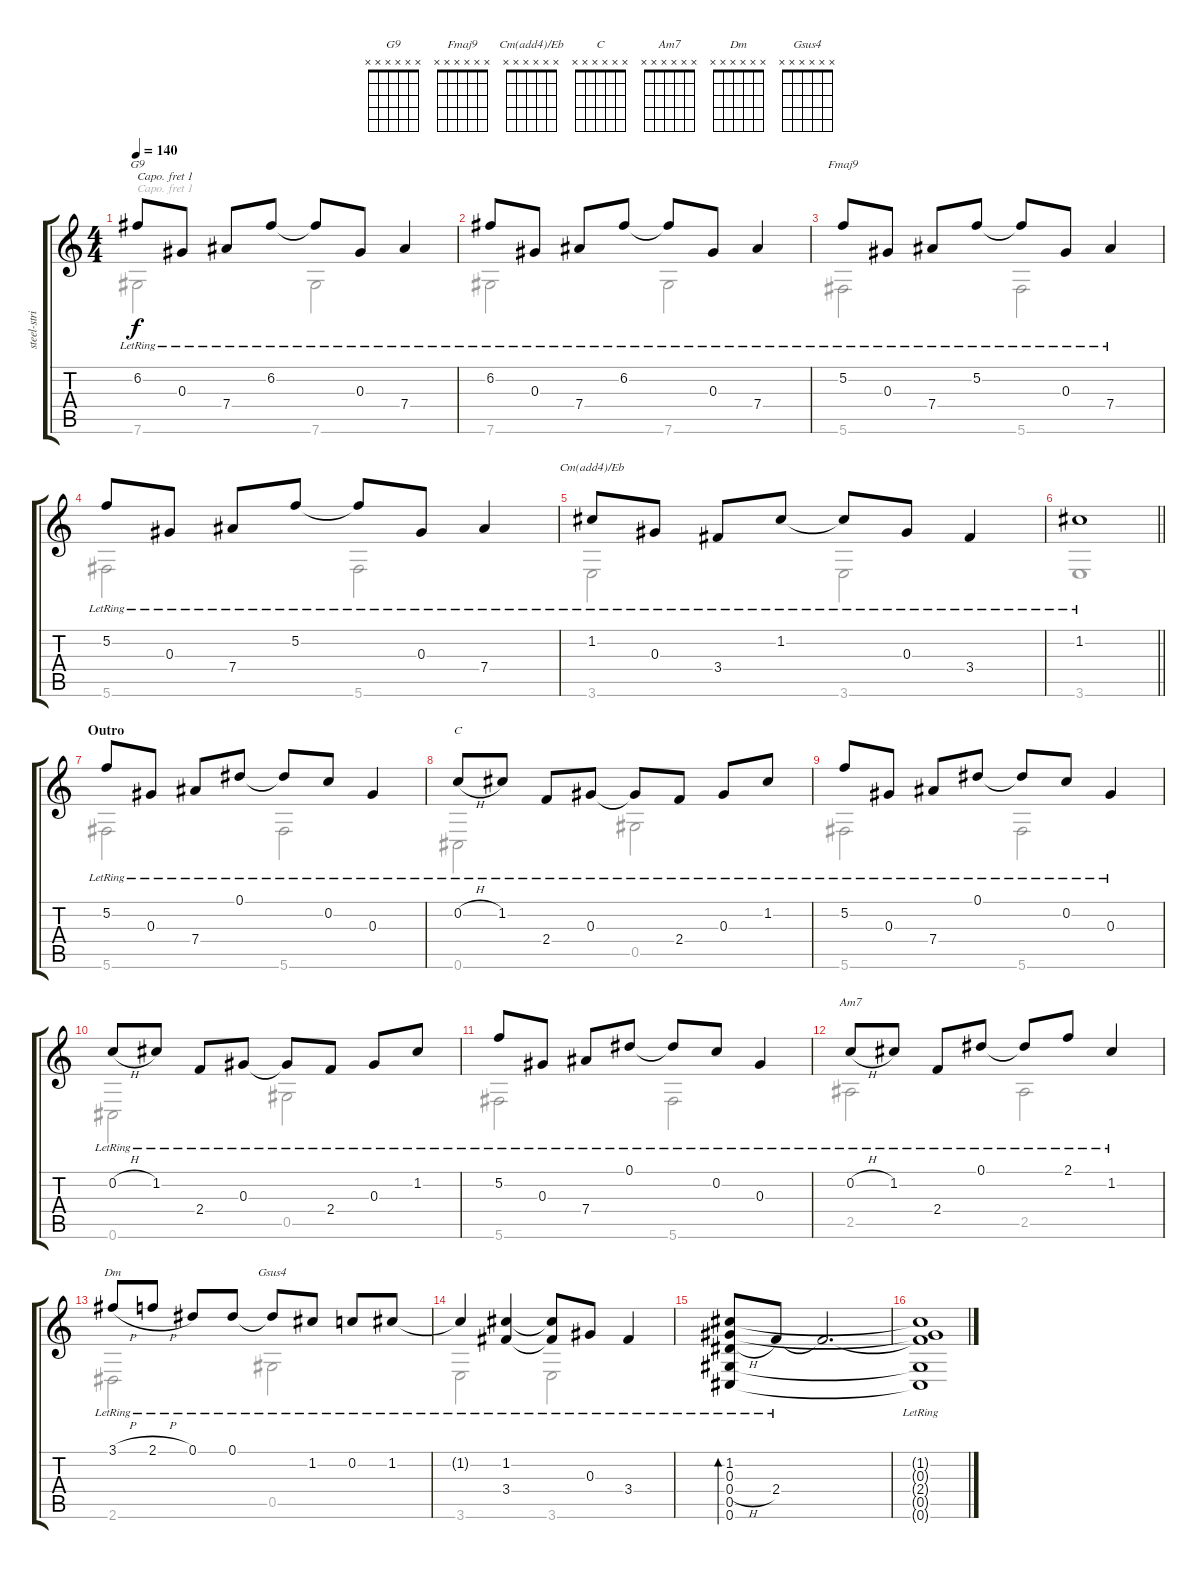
\track ("steel-stringed acoustic" "steel-stri") {instrument acousticguitarsteel}
\staff {score tabs}
\capo 1
\tuning (D4 B3 G3 D3 G2 C2) {hide}
\chord ("G9" x x x x x x)
\chord ("Fmaj9" x x x x x x)
\chord ("Cm(add4)/Eb" x x x x x x)
\chord ("C" x x x x x x)
\chord ("Am7" x x x x x x)
\chord ("Dm" x x x x x x)
\chord ("Gsus4" x x x x x x)
\voice
\ts (4 4)
\tempo 140
\clef g2
\ks c
6.2{lr}.8{ch "G9" dy f} 0.3{lr}.8 7.4{lr}.8 6.2{lr}.8 6.2{lr t}.8 0.3{lr}.8 7.4{lr}.4 |
6.2{lr}.8 0.3{lr}.8 7.4{lr}.8 6.2{lr}.8 6.2{lr t}.8 0.3{lr}.8 7.4{lr}.4 |
5.2{lr}.8{ch "Fmaj9"} 0.3{lr}.8 7.4{lr}.8 5.2{lr}.8 5.2{lr t}.8 0.3{lr}.8 7.4{lr}.4 |
5.2{lr}.8 0.3{lr}.8 7.4{lr}.8 5.2{lr}.8 5.2{lr t}.8 0.3{lr}.8 7.4{lr}.4 |
1.2{lr}.8{ch "Cm(add4)/Eb"} 0.3{lr}.8 3.4{lr}.8 1.2{lr}.8 1.2{lr t}.8 0.3{lr}.8 3.4{lr}.4 |
\barLineRight lightlight
1.2{lr}.1 |
\section ("" "Outro")
5.2{lr}.8 0.3{lr}.8 7.4{lr}.8 0.1{lr}.8 0.1{lr t}.8 0.2{lr}.8 0.3{lr}.4 |
0.2{h lr}.8{ch "C"} 1.2{lr}.8 2.4{lr}.8 0.3{lr}.8 0.3{lr t}.8 2.4{lr}.8 0.3{lr}.8 1.2{lr}.8 |
5.2{lr}.8 0.3{lr}.8 7.4{lr}.8 0.1{lr}.8 0.1{lr t}.8 0.2{lr}.8 0.3{lr}.4 |
0.2{h lr}.8 1.2{lr}.8 2.4{lr}.8 0.3{lr}.8 0.3{lr t}.8 2.4{lr}.8 0.3{lr}.8 1.2{lr}.8 |
5.2{lr}.8 0.3{lr}.8 7.4{lr}.8 0.1{lr}.8 0.1{lr t}.8 0.2{lr}.8 0.3{lr}.4 |
0.2{h lr}.8{ch "Am7"} 1.2{lr}.8 2.4{lr}.8 0.1{lr}.8 0.1{lr t}.8 2.1{lr}.8 1.2{lr}.4 |
3.1{h lr}.8{ch "Dm"} 2.1{h lr}.8 0.1{lr}.8 0.1{lr}.8 0.1{lr t}.8{ch "Gsus4"} 1.2{lr}.8 0.2{lr}.8 1.2{lr}.8 |
1.2{lr t}.4 (1.2{lr} 3.4{lr}).4 (1.2{lr t} 3.4{lr t}).8 0.3{lr}.8 3.4{lr}.4 |
(1.2{lr} 0.3{lr} 0.4{h lr} 0.5{lr} 0.6{lr}).8{bd 120} 2.4{lr}.8 2.4{t}.2{d} |
(1.2{lr t} 0.3{lr t} 2.4{lr t} 0.5{lr t} 0.6{lr t}).1
\voice
\clef g2
\ottava regular
\simile none
\ks c
7.6.2{dy f} 7.6.2 |
7.6.2 7.6.2 |
5.6.2 5.6.2 |
5.6.2 5.6.2 |
3.6.2 3.6.2 |
\barLineRight lightlight
3.6.1 |
5.6.2 5.6.2 |
0.6.2 0.5.2 |
5.6.2 5.6.2 |
0.6.2 0.5.2 |
5.6.2 5.6.2 |
2.5.2 2.5.2 |
2.6.2 0.5.2 |
3.6.2 3.6.2 |
|
